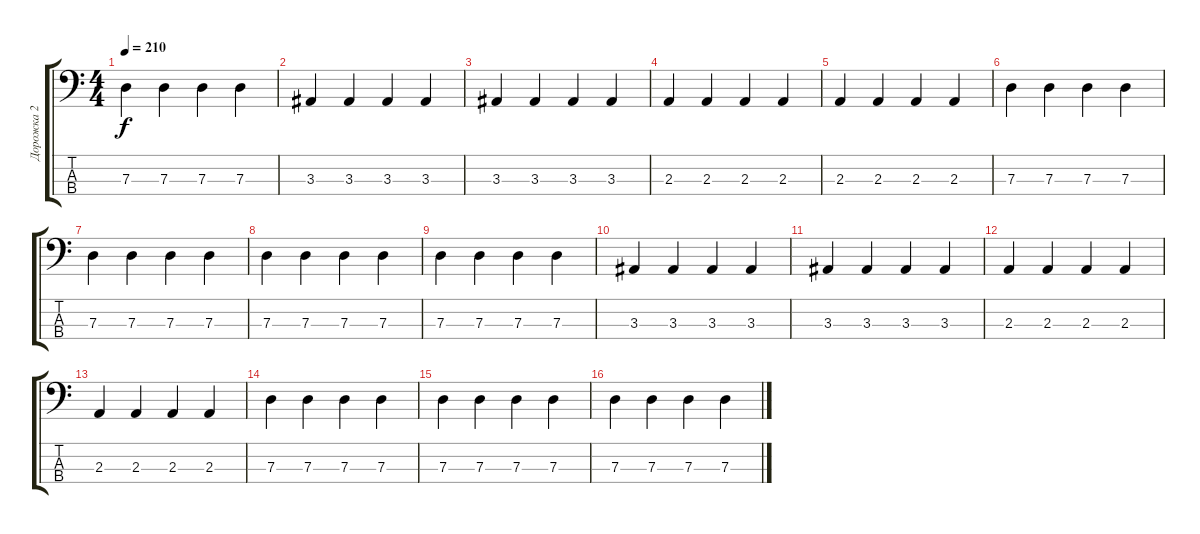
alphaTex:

\track ("Дорожка 2" "Дорожка 2") {instrument electricbassfinger}
\staff {score tabs}
\tuning (F2 C2 G1 C1) {hide}
\ts (4 4)
\tempo 210
\clef f4
\ks c
7.3.4{dy f} 7.3.4 7.3.4 7.3.4 |
3.3.4 3.3.4 3.3.4 3.3.4 |
3.3.4 3.3.4 3.3.4 3.3.4 |
2.3.4 2.3.4 2.3.4 2.3.4 |
2.3.4 2.3.4 2.3.4 2.3.4 |
7.3.4 7.3.4 7.3.4 7.3.4 |
7.3.4 7.3.4 7.3.4 7.3.4 |
7.3.4 7.3.4 7.3.4 7.3.4 |
7.3.4 7.3.4 7.3.4 7.3.4 |
3.3.4 3.3.4 3.3.4 3.3.4 |
3.3.4 3.3.4 3.3.4 3.3.4 |
2.3.4 2.3.4 2.3.4 2.3.4 |
2.3.4 2.3.4 2.3.4 2.3.4 |
7.3.4 7.3.4 7.3.4 7.3.4 |
7.3.4 7.3.4 7.3.4 7.3.4 |
7.3.4 7.3.4 7.3.4 7.3.4
